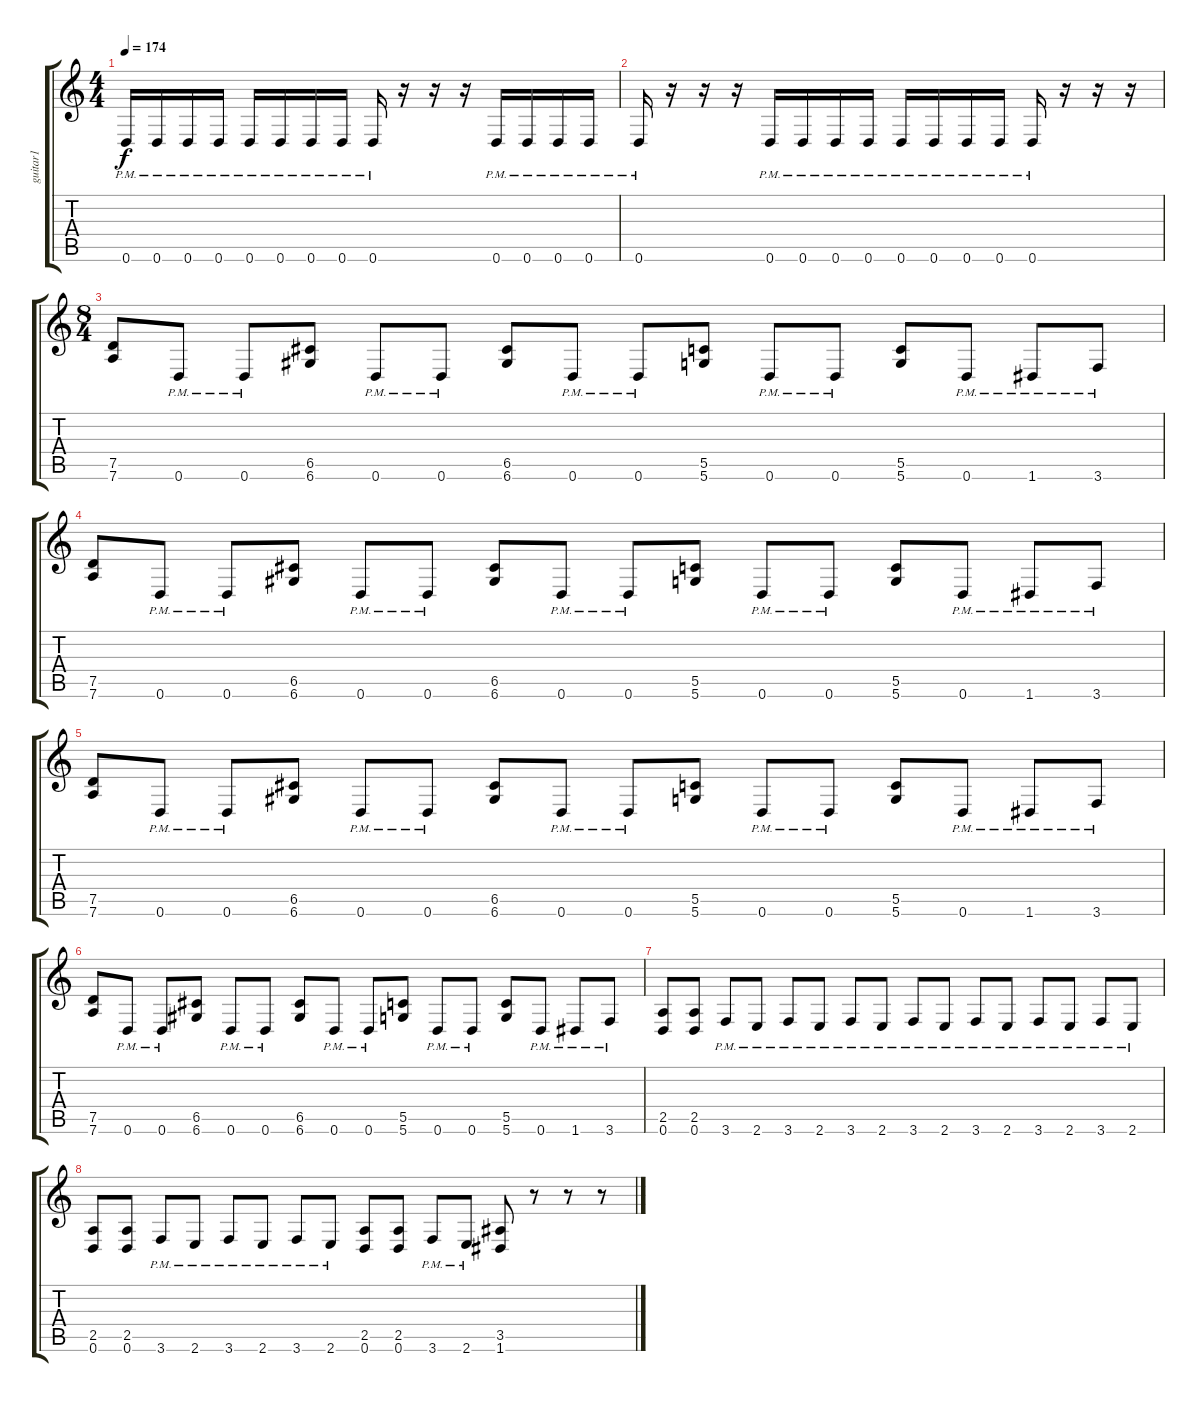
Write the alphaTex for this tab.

\track ("guitar1" "guitar1") {instrument distortionguitar}
\staff {score tabs}
\tuning (D4 A3 F3 C3 G2 D2) {hide}
\ts (4 4)
\tempo 174
\clef g2
\ks c
0.6{pm}.16{dy f} 0.6{pm}.16 0.6{pm}.16 0.6{pm}.16 0.6{pm}.16 0.6{pm}.16 0.6{pm}.16 0.6{pm}.16 0.6{pm}.16 r.16 r.16 r.16 0.6{pm}.16 0.6{pm}.16 0.6{pm}.16 0.6{pm}.16 |
0.6{pm}.16 r.16 r.16 r.16 0.6{pm}.16 0.6{pm}.16 0.6{pm}.16 0.6{pm}.16 0.6{pm}.16 0.6{pm}.16 0.6{pm}.16 0.6{pm}.16 0.6{pm}.16 r.16 r.16 r.16 |
\ts (8 4)
(7.5 7.6).8 0.6{pm}.8 0.6{pm}.8 (6.5 6.6).8 0.6{pm}.8 0.6{pm}.8 (6.5 6.6).8 0.6{pm}.8 0.6{pm}.8 (5.5 5.6).8 0.6{pm}.8 0.6{pm}.8 (5.5 5.6).8 0.6{pm}.8 1.6{pm}.8 3.6{pm}.8 |
(7.5 7.6).8 0.6{pm}.8 0.6{pm}.8 (6.5 6.6).8 0.6{pm}.8 0.6{pm}.8 (6.5 6.6).8 0.6{pm}.8 0.6{pm}.8 (5.5 5.6).8 0.6{pm}.8 0.6{pm}.8 (5.5 5.6).8 0.6{pm}.8 1.6{pm}.8 3.6{pm}.8 |
(7.5 7.6).8 0.6{pm}.8 0.6{pm}.8 (6.5 6.6).8 0.6{pm}.8 0.6{pm}.8 (6.5 6.6).8 0.6{pm}.8 0.6{pm}.8 (5.5 5.6).8 0.6{pm}.8 0.6{pm}.8 (5.5 5.6).8 0.6{pm}.8 1.6{pm}.8 3.6{pm}.8 |
(7.5 7.6).8 0.6{pm}.8 0.6{pm}.8 (6.5 6.6).8 0.6{pm}.8 0.6{pm}.8 (6.5 6.6).8 0.6{pm}.8 0.6{pm}.8 (5.5 5.6).8 0.6{pm}.8 0.6{pm}.8 (5.5 5.6).8 0.6{pm}.8 1.6{pm}.8 3.6{pm}.8 |
(2.5 0.6).8 (2.5 0.6).8 3.6{pm}.8 2.6{pm}.8 3.6{pm}.8 2.6{pm}.8 3.6{pm}.8 2.6{pm}.8 3.6{pm}.8 2.6{pm}.8 3.6{pm}.8 2.6{pm}.8 3.6{pm}.8 2.6{pm}.8 3.6{pm}.8 2.6{pm}.8 |
(2.5 0.6).8 (2.5 0.6).8 3.6{pm}.8 2.6{pm}.8 3.6{pm}.8 2.6{pm}.8 3.6{pm}.8 2.6{pm}.8 (2.5 0.6).8 (2.5 0.6).8 3.6{pm}.8 2.6{pm}.8 (3.5 1.6).8 r.8 r.8 r.8
